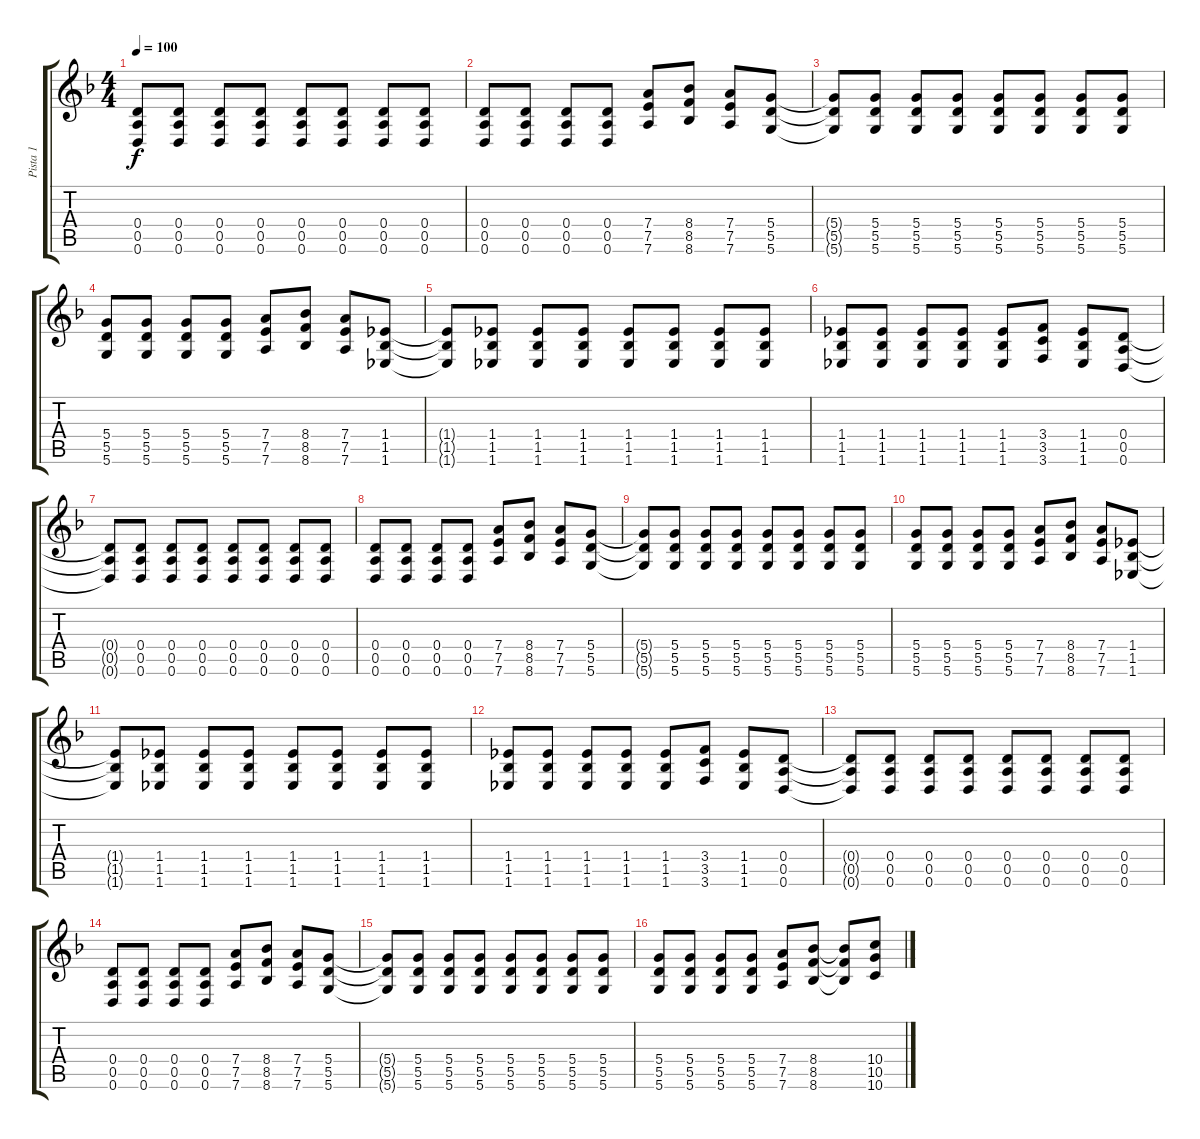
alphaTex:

\track ("Pista 1" "Pista 1") {instrument electricguitarclean}
\staff {score tabs}
\tuning (E4 B3 G3 D3 A2 D2) {hide}
\ts (4 4)
\tempo 100
\clef g2
\ks dminor
(0.4{t} 0.5{t} 0.6{t}).8{dy f} (0.4 0.5 0.6).8 (0.4 0.5 0.6).8 (0.4 0.5 0.6).8 (0.4 0.5 0.6).8 (0.4 0.5 0.6).8 (0.4 0.5 0.6).8 (0.4 0.5 0.6).8 |
(0.4 0.5 0.6).8 (0.4 0.5 0.6).8 (0.4 0.5 0.6).8 (0.4 0.5 0.6).8 (7.4 7.5 7.6).8 (8.4 8.5 8.6).8 (7.4 7.5 7.6).8 (5.4 5.5 5.6).8 |
(5.4{t} 5.5{t} 5.6{t}).8 (5.4 5.5 5.6).8 (5.4 5.5 5.6).8 (5.4 5.5 5.6).8 (5.4 5.5 5.6).8 (5.4 5.5 5.6).8 (5.4 5.5 5.6).8 (5.4 5.5 5.6).8 |
(5.4 5.5 5.6).8 (5.4 5.5 5.6).8 (5.4 5.5 5.6).8 (5.4 5.5 5.6).8 (7.4 7.5 7.6).8 (8.4 8.5 8.6).8 (7.4 7.5 7.6).8 (1.4 1.5 1.6).8 |
(1.4{t} 1.5{t} 1.6{t}).8{instrument distortionguitar} (1.4 1.5 1.6).8 (1.4 1.5 1.6).8 (1.4 1.5 1.6).8 (1.4 1.5 1.6).8 (1.4 1.5 1.6).8 (1.4 1.5 1.6).8 (1.4 1.5 1.6).8 |
(1.4 1.5 1.6).8 (1.4 1.5 1.6).8 (1.4 1.5 1.6).8 (1.4 1.5 1.6).8 (1.4 1.5 1.6).8 (3.4 3.5 3.6).8 (1.4 1.5 1.6).8 (0.4 0.5 0.6).8 |
(0.4{t} 0.5{t} 0.6{t}).8 (0.4 0.5 0.6).8 (0.4 0.5 0.6).8 (0.4 0.5 0.6).8 (0.4 0.5 0.6).8 (0.4 0.5 0.6).8 (0.4 0.5 0.6).8 (0.4 0.5 0.6).8 |
(0.4 0.5 0.6).8 (0.4 0.5 0.6).8 (0.4 0.5 0.6).8 (0.4 0.5 0.6).8 (7.4 7.5 7.6).8 (8.4 8.5 8.6).8 (7.4 7.5 7.6).8 (5.4 5.5 5.6).8 |
(5.4{t} 5.5{t} 5.6{t}).8 (5.4 5.5 5.6).8 (5.4 5.5 5.6).8 (5.4 5.5 5.6).8 (5.4 5.5 5.6).8 (5.4 5.5 5.6).8 (5.4 5.5 5.6).8 (5.4 5.5 5.6).8 |
(5.4 5.5 5.6).8 (5.4 5.5 5.6).8 (5.4 5.5 5.6).8 (5.4 5.5 5.6).8 (7.4 7.5 7.6).8 (8.4 8.5 8.6).8 (7.4 7.5 7.6).8 (1.4 1.5 1.6).8 |
(1.4{t} 1.5{t} 1.6{t}).8{instrument distortionguitar} (1.4 1.5 1.6).8 (1.4 1.5 1.6).8 (1.4 1.5 1.6).8 (1.4 1.5 1.6).8 (1.4 1.5 1.6).8 (1.4 1.5 1.6).8 (1.4 1.5 1.6).8 |
(1.4 1.5 1.6).8 (1.4 1.5 1.6).8 (1.4 1.5 1.6).8 (1.4 1.5 1.6).8 (1.4 1.5 1.6).8 (3.4 3.5 3.6).8 (1.4 1.5 1.6).8 (0.4 0.5 0.6).8 |
(0.4{t} 0.5{t} 0.6{t}).8 (0.4 0.5 0.6).8 (0.4 0.5 0.6).8 (0.4 0.5 0.6).8 (0.4 0.5 0.6).8 (0.4 0.5 0.6).8 (0.4 0.5 0.6).8 (0.4 0.5 0.6).8 |
(0.4 0.5 0.6).8 (0.4 0.5 0.6).8 (0.4 0.5 0.6).8 (0.4 0.5 0.6).8 (7.4 7.5 7.6).8 (8.4 8.5 8.6).8 (7.4 7.5 7.6).8 (5.4 5.5 5.6).8 |
(5.4{t} 5.5{t} 5.6{t}).8 (5.4 5.5 5.6).8 (5.4 5.5 5.6).8 (5.4 5.5 5.6).8 (5.4 5.5 5.6).8 (5.4 5.5 5.6).8 (5.4 5.5 5.6).8 (5.4 5.5 5.6).8 |
(5.4 5.5 5.6).8 (5.4 5.5 5.6).8 (5.4 5.5 5.6).8 (5.4 5.5 5.6).8 (7.4 7.5 7.6).8 (8.4 8.5 8.6).8 (8.4{t} 8.5{t} 8.6{t}).8 (10.4 10.5 10.6).8
